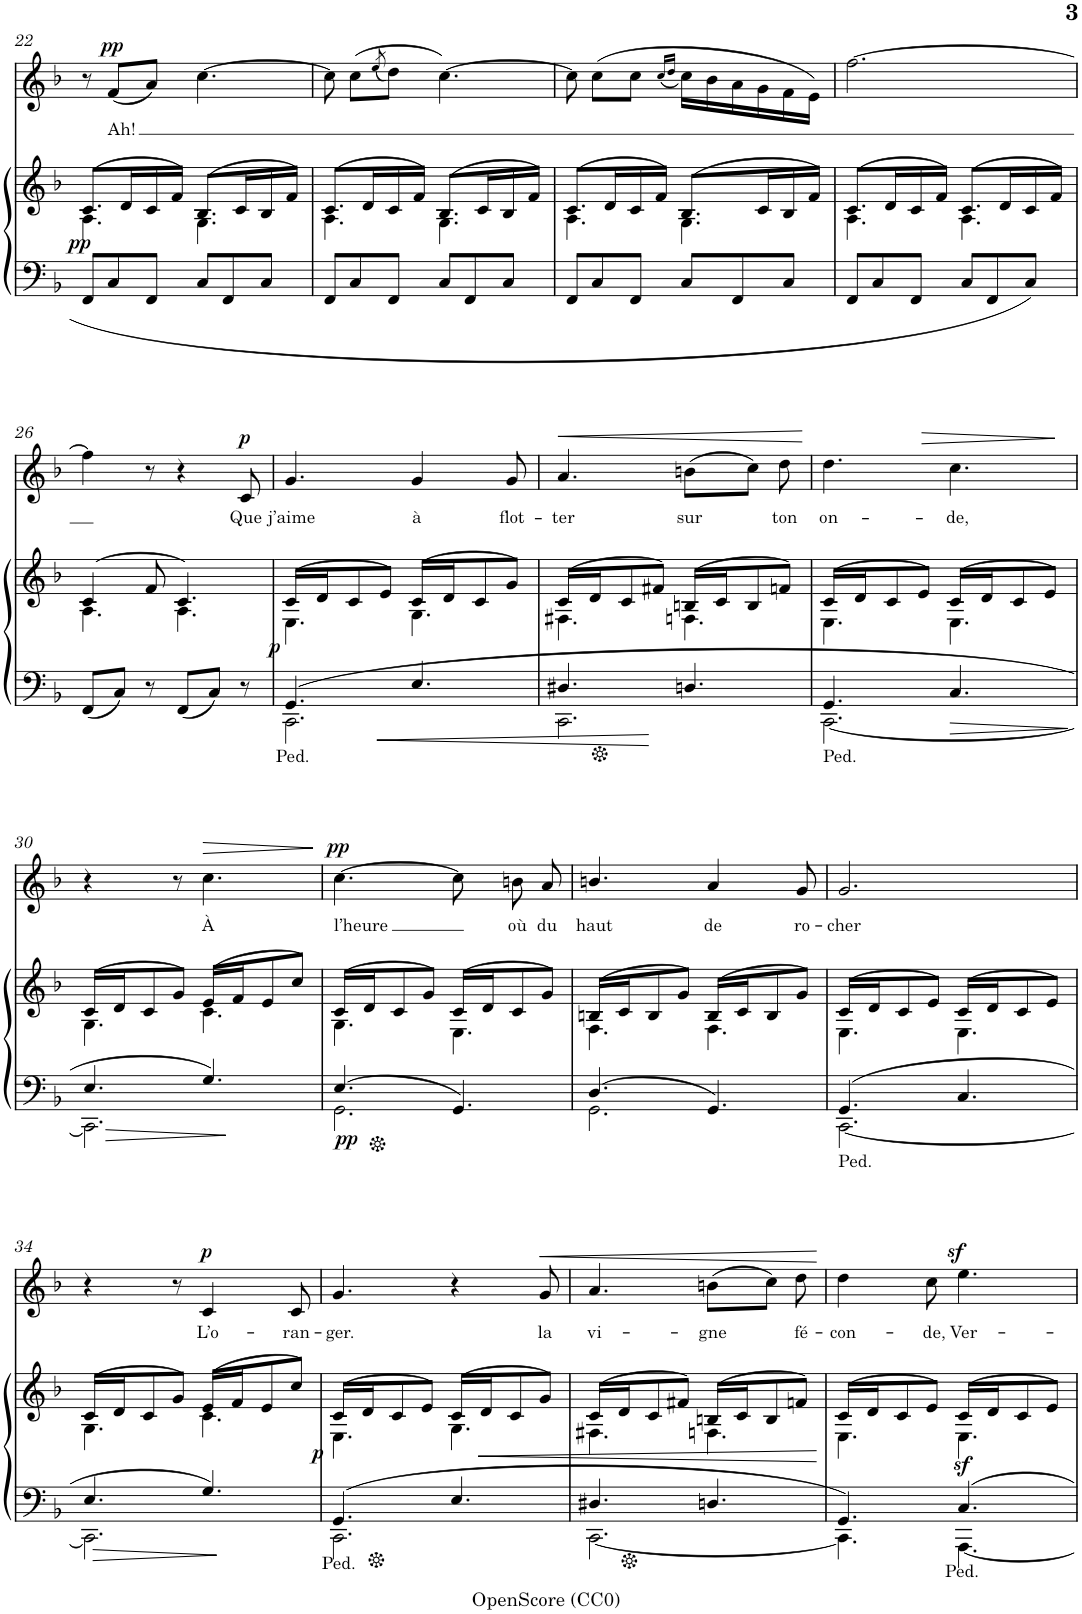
**kern	**kern	**dynam	**kern	**text	**dynam
*part2	*part2	*part2	*part1	*part1	*part1
*staff3	*staff2	*staff2/3	*staff1	*staff1	*staff1
*I"Piano	*	*	*I"Chant Voice	*	*
*I'Pno	*	*	*	*	*
!!LO:PB:g=z
*clefF4	*clefG2	*	*clefG2	*	*
*k[b-]	*k[b-]	*	*k[b-]	*	*
*M6/8	*M6/8	*	*M6/8	*	*
=22	=22	=22	=22	=22	=22
*	*^	*	*	*	*
!	!	!	!LO:DY:b	!	!	!
8FF/L	(8.c/L	4.A\	pp	8r	.	.
!	!	!	!	!	!LO:LY:b	!LO:DY:a
8C/	.	.	.	(8f/L	Ah!	pp
.	16d/L	.	.	.	.	.
8FF/J	16c/	.	.	8a/J)	.	.
.	16f/JJ)	.	.	.	.	.
8C/L	(8.B-/L	4.G\	.	[4.cc\	.	.
8FF/	.	.	.	.	.	.
.	16c/L	.	.	.	.	.
8C/J	16B-/	.	.	.	.	.
.	16f/JJ)	.	.	.	.	.
=23	=23	=23	=23	=23	=23	=23
8FF/L	(8.c/L	4.A\	.	8cc\]	.	.
8C/	.	.	.	(8cc\L	.	.
.	16d/L	.	.	.	.	.
.	.	.	.	(8qee/	.	.
8FF/J	16c/	.	.	8dd\J)	.	.
.	16f/JJ)	.	.	.	.	.
8C/L	(8.B-/L	4.G\	.	[4.cc\)	.	.
8FF/	.	.	.	.	.	.
.	16c/L	.	.	.	.	.
8C/J	16B-/	.	.	.	.	.
.	16f/JJ)	.	.	.	.	.
=24	=24	=24	=24	=24	=24	=24
8FF/L	(8.c/L	4.A\	.	8cc\]	.	.
8C/	.	.	.	(8cc\L	.	.
.	16d/L	.	.	.	.	.
8FF/J	16c/	.	.	8cc\J	.	.
.	16f/JJ)	.	.	.	.	.
.	.	.	.	(16qcc/LL	.	.
.	.	.	.	16qdd/JJ	.	.
8C/L	(8.B-/L	4.G\	.	16cc\LL)	.	.
.	.	.	.	16b-\	.	.
8FF/	.	.	.	16a\	.	.
.	16c/L	.	.	16g\	.	.
8C/J	16B-/	.	.	16f\	.	.
.	16f/JJ)	.	.	16e\JJ)	.	.
=25	=25	=25	=25	=25	=25	=25
8FF/L	(8.c/L	4.A\	.	[2.ff\	.	.
8C/	.	.	.	.	.	.
.	16d/L	.	.	.	.	.
8FF/J	16c/	.	.	.	.	.
.	16f/JJ)	.	.	.	.	.
8C/L	(8.c/L	4.A\	.	.	.	.
8FF/	.	.	.	.	.	.
.	16d/L	.	.	.	.	.
8C/J	16c/	.	.	.	.	.
.	16f/JJ)	.	.	.	.	.
!!LO:LB:g=z
=26	=26	=26	=26	=26	=26	=26
8FF/L	(4c/	4.A\	.	4ff\]	.	.
8C/J	.	.	.	.	.	.
8r	8f/	.	.	8r	.	.
8FF/L	4.c/)	4.A\	.	4r	.	.
8C/J	.	.	.	.	.	.
!	!	!	!	!	!LO:LY:b	!LO:DY:a
8r	.	.	.	8c/	Que	p
=27	=27	=27	=27	=27	=27	=27
*^	*	*	*	*	*	*
!	!	!	!	!LO:DY:b	!	!LO:LY:b	!
4.GG/	2.CC\	(16c/LL	4.E\	p	4.g/	j’aime	.
.	.	16d/J	.	.	.	.	.
.	.	8c/	.	.	.	.	.
.	.	8e/J)	.	.	.	.	.
!	!	!	!	!	!	!LO:LY:b	!
4.E/	.	(16c/LL	4.G\	.	4g/	à	.
.	.	16d/J	.	.	.	.	.
.	.	8c/	.	.	.	.	.
!	!	!	!	!	!	!LO:LY:b	!
.	.	8g/J)	.	.	8g/	flot-	.
=28	=28	=28	=28	=28	=28	=28	=28
!	!	!	!	!	!	!LO:LY:b	!LO:HP:b
4.D#X/	2.CC\	(16c/LL	4.F#X\	.	4.a/	-ter	<
.	.	16d/J	.	.	.	.	.
.	.	8c/	.	.	.	.	.
.	.	8f#X/J)	.	.	.	.	.
!	!	!	!	!	!	!LO:LY:b	!
4.Dn/	.	(16Bn/LL	4.Fn\	.	(8bn\L	sur	.
.	.	16c/J	.	.	.	.	.
.	.	8B/	.	.	8cc\J)	.	.
!	!	!	!	!	!	!LO:LY:b	!
.	.	8fn/J)	.	.	8dd\	ton	.
*v	*v	*	*	*	*	*	*
*	*v	*v	*	*	*	*
.	.	.	.	.	[
=29	=29	=29	=29	=29	=29
*^	*^	*	*	*	*
!	!	!	!	!	!	!LO:LY:b	!
4.GG/	[2.CC\	(16c/LL	4.E\	.	4.dd\	on-	.
.	.	16d/J	.	.	.	.	.
.	.	8c/	.	.	.	.	.
.	.	8e/J)	.	.	.	.	.
!	!	!	!	!	!	!LO:LY:b	!LO:HP:b
4.C/	.	(16c/LL	4.E\	.	4.cc\	-de,	>
.	.	16d/J	.	.	.	.	.
.	.	8c/	.	.	.	.	.
.	.	8e/J)	.	.	.	.	.
*v	*v	*	*	*	*	*	*
*	*v	*v	*	*	*	*
.	.	.	.	.	]
!!LO:LB:g=z
=30	=30	=30	=30	=30	=30
*^	*^	*	*	*	*
4.E/	2.CC\]	(16c/LL	4.G\	.	4r	.	.
.	.	16d/J	.	.	.	.	.
.	.	8c/	.	.	.	.	.
.	.	8g/J)	.	.	8r	.	.
!	!	!	!	!	!	!LO:LY:b	!LO:HP:b
4.G/	.	(16e/LL	4.c\	.	4.cc\	À	>
.	.	16f/J	.	.	.	.	.
.	.	8e/	.	.	.	.	.
.	.	8cc/J)	.	.	.	.	.
*v	*v	*	*	*	*	*	*
*	*v	*v	*	*	*	*
.	.	.	.	.	]
=31	=31	=31	=31	=31	=31
*^	*^	*	*	*	*
!	!	!	!	!LO:DY:b=2	!	!LO:LY:b	!LO:DY:a
4.E/	2.GG\	(16c/LL	4.G\	pp	[4.cc\	l’heure	pp
.	.	16d/J	.	.	.	.	.
.	.	8c/	.	.	.	.	.
.	.	8g/J)	.	.	.	.	.
4.GG/	.	(16c/LL	4.E\	.	8cc\]	.	.
.	.	16d/J	.	.	.	.	.
!	!	!	!	!	!	!LO:LY:b	!
.	.	8c/	.	.	8bn\	où	.
!	!	!	!	!	!	!LO:LY:b	!
.	.	8g/J)	.	.	8a/	du	.
=32	=32	=32	=32	=32	=32	=32	=32
!	!	!	!	!	!	!LO:LY:b	!
4.D/	2.GG\	(16Bn/LL	4.F\	.	4.bn/	haut	.
.	.	16c/J	.	.	.	.	.
.	.	8B/	.	.	.	.	.
.	.	8g/J)	.	.	.	.	.
!	!	!	!	!	!	!LO:LY:b	!
4.GG/	.	(16B/LL	4.F\	.	4a/	de	.
.	.	16c/J	.	.	.	.	.
.	.	8B/	.	.	.	.	.
!	!	!	!	!	!	!LO:LY:b	!
.	.	8g/J)	.	.	8g/	ro-	.
=33	=33	=33	=33	=33	=33	=33	=33
!	!	!	!	!	!	!LO:LY:b	!
4.GG/	[2.CC\	(16c/LL	4.E\	.	2.g/	-cher	.
.	.	16d/J	.	.	.	.	.
.	.	8c/	.	.	.	.	.
.	.	8e/J)	.	.	.	.	.
4.C/	.	(16c/LL	4.E\	.	.	.	.
.	.	16d/J	.	.	.	.	.
.	.	8c/	.	.	.	.	.
.	.	8e/J)	.	.	.	.	.
!!LO:LB:g=z
=34	=34	=34	=34	=34	=34	=34	=34
4.E/	2.CC\]	(16c/LL	4.G\	.	4r	.	.
.	.	16d/J	.	.	.	.	.
.	.	8c/	.	.	.	.	.
.	.	8g/J)	.	.	8r	.	.
!	!	!	!	!	!	!LO:LY:b	!LO:DY:a
4.G/	.	(16e/LL	4.c\	.	4c/	L’o-	p
.	.	16f/J	.	.	.	.	.
.	.	8e/	.	.	.	.	.
!	!	!	!	!	!	!LO:LY:b	!
.	.	8cc/J)	.	.	8c/	-ran-	.
=35	=35	=35	=35	=35	=35	=35	=35
!	!	!	!	!LO:DY:b	!	!LO:LY:b	!
4.GG/	2.CC\	(16c/LL	4.E\	p	4.g/	-ger.	.
.	.	16d/J	.	.	.	.	.
.	.	8c/	.	.	.	.	.
.	.	8e/J)	.	.	.	.	.
4.E/	.	(16c/LL	4.G\	.	4r	.	.
!	!	!	!	!LO:HP:b	!	!	!
.	.	16d/J	.	<	.	.	.
.	.	8c/	.	.	.	.	.
!	!	!	!	!	!	!LO:LY:b	!LO:HP:b
.	.	8g/J)	.	.	8g/	la	<
=36	=36	=36	=36	=36	=36	=36	=36
!	!	!	!	!	!	!LO:LY:b	!
4.D#X/	[2.CC\	(16c/LL	4.F#X\	.	4.a/	vi-	.
.	.	16d/J	.	.	.	.	.
.	.	8c/	.	.	.	.	.
.	.	8f#X/J)	.	.	.	.	.
!	!	!	!	!	!	!LO:LY:b	!
4.Dn/	.	(16Bn/LL	4.Fn\	.	(8bn\L	-gne	.
.	.	16c/J	.	.	.	.	.
.	.	8B/	.	.	8cc\J)	.	.
!	!	!	!	!	!	!LO:LY:b	!
.	.	8fn/J)	.	.	8dd\	fé-	.
*v	*v	*	*	*	*	*	*
*	*v	*v	*	*	*	*
.	.	[	.	.	[
=37	=37	=37	=37	=37	=37
*^	*^	*	*	*	*
!	!	!	!	!	!	!LO:LY:b	!
4.GG/	4.CC\]	(16c/LL	4.E\	.	4dd\	-con-	.
.	.	16d/J	.	.	.	.	.
.	.	8c/	.	.	.	.	.
!	!	!	!	!	!	!LO:LY:b	!
.	.	8e/J)	.	.	8cc\	-de,	.
!	!	!	!	!LO:DY:b	!	!LO:LY:b	!
4.C/	[4.AAA\	(16c/LL	4.E\	sf	4.eez>\	Ver-	.
.	.	16d/J	.	.	.	.	.
.	.	8c/	.	.	.	.	.
.	.	8e/J)	.	.	.	.	.
*v	*v	*	*	*	*	*	*
*	*v	*v	*	*	*	*
=	=	=	=	=	=
*-	*-	*-	*-	*-	*-
